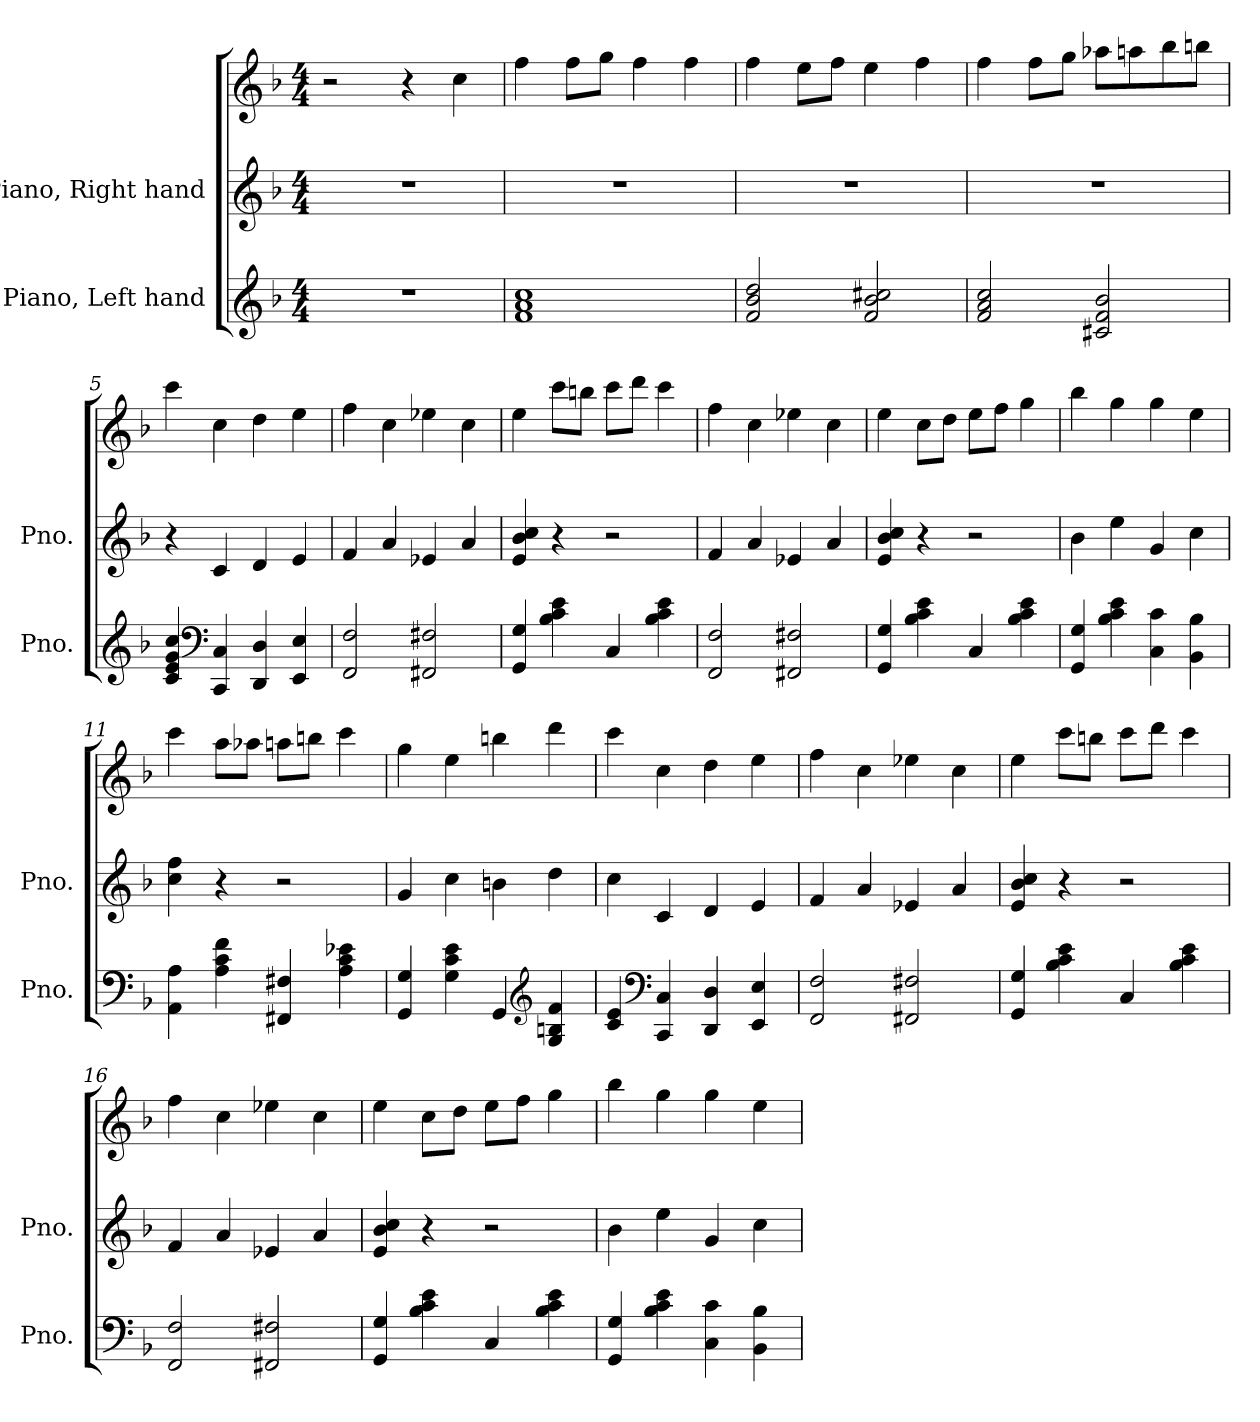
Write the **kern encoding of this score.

**kern	**kern	**kern
*part2	*part1	*part1
*staff3	*staff2	*staff1
*I"Piano, Left hand	*I"Piano, Right hand	*
*I'Pno.	*I'Pno.	*
*clefG2	*clefG2	*clefG2
*k[b-]	*k[b-]	*k[b-]
*M4/4	*M4/4	*M4/4
*MM120	*MM120	*MM120
=1	=1	=1
1r	1r	2r
.	.	4r
.	.	4cc\
=2	=2	=2
1f 1a 1cc	1r	4ff\
.	.	8ff\L
.	.	8gg\J
.	.	4ff\
.	.	4ff\
=3	=3	=3
2f/ 2b-/ 2dd/	1r	4ff\
.	.	8ee\L
.	.	8ff\J
2f/ 2b-/ 2cc#X/	.	4ee\
.	.	4ff\
=4	=4	=4
2f/ 2a/ 2cc/	1r	4ff\
.	.	8ff\L
.	.	8gg\J
2c#X/ 2f/ 2b-/	.	8aa-X\L
.	.	8aan\
.	.	8bb-\
.	.	8bbn\J
=5	=5	=5
4c/ 4e/ 4g/ 4cc/	4r	4ccc\
*clefF4	*	*
4CC/ 4C/	4c/	4cc\
4DD/ 4D/	4d/	4dd\
4EE/ 4E/	4e/	4ee\
!!LO:LB:g=z
=6	=6	=6
2FF/ 2F/	4f/	4ff\
.	4a/	4cc\
2FF#X/ 2F#X/	4e-X/	4ee-X\
.	4a/	4cc\
=7	=7	=7
4GG/ 4G/	4e/ 4b-/ 4cc/	4ee\
4B-\ 4c\ 4e\	4r	8ccc\L
.	.	8bbn\J
4C/	2r	8ccc\L
.	.	8ddd\J
4B-\ 4c\ 4e\	.	4ccc\
=8	=8	=8
2FF/ 2F/	4f/	4ff\
.	4a/	4cc\
2FF#X/ 2F#X/	4e-X/	4ee-X\
.	4a/	4cc\
=9	=9	=9
4GG/ 4G/	4e/ 4b-/ 4cc/	4ee\
4B-\ 4c\ 4e\	4r	8cc\L
.	.	8dd\J
4C/	2r	8ee\L
.	.	8ff\J
4B-\ 4c\ 4e\	.	4gg\
=10	=10	=10
4GG/ 4G/	4b-\	4bb-\
4B-\ 4c\ 4e\	4ee\	4gg\
4C\ 4c\	4g/	4gg\
4BB-\ 4B-\	4cc\	4ee\
!!LO:LB:g=z
=11	=11	=11
4AA\ 4A\	4cc\ 4ff\	4ccc\
4A\ 4c\ 4f\	4r	8aa\L
.	.	8aa-X\J
4FF#X/ 4F#X/	2r	8aan\L
.	.	8bbn\J
4A\ 4c\ 4e-X\	.	4ccc\
=12	=12	=12
4GG/ 4G/	4g/	4gg\
4G\ 4c\ 4e\	4cc\	4ee\
4GG/	4bn\	4bbn\
*clefG2	*	*
4G/ 4Bn/ 4f/	4dd\	4ddd\
=13	=13	=13
4c/ 4e/	4cc\	4ccc\
*clefF4	*	*
4CC/ 4C/	4c/	4cc\
4DD/ 4D/	4d/	4dd\
4EE/ 4E/	4e/	4ee\
=14	=14	=14
2FF/ 2F/	4f/	4ff\
.	4a/	4cc\
2FF#X/ 2F#X/	4e-X/	4ee-X\
.	4a/	4cc\
=15	=15	=15
4GG/ 4G/	4e/ 4b-/ 4cc/	4ee\
4B-\ 4c\ 4e\	4r	8ccc\L
.	.	8bbn\J
4C/	2r	8ccc\L
.	.	8ddd\J
4B-\ 4c\ 4e\	.	4ccc\
!!LO:LB:g=z
=16	=16	=16
2FF/ 2F/	4f/	4ff\
.	4a/	4cc\
2FF#X/ 2F#X/	4e-X/	4ee-X\
.	4a/	4cc\
=17	=17	=17
4GG/ 4G/	4e/ 4b-/ 4cc/	4ee\
4B-\ 4c\ 4e\	4r	8cc\L
.	.	8dd\J
4C/	2r	8ee\L
.	.	8ff\J
4B-\ 4c\ 4e\	.	4gg\
=18	=18	=18
4GG/ 4G/	4b-\	4bb-\
4B-\ 4c\ 4e\	4ee\	4gg\
4C\ 4c\	4g/	4gg\
4BB-\ 4B-\	4cc\	4ee\
=	=	=
*-	*-	*-
